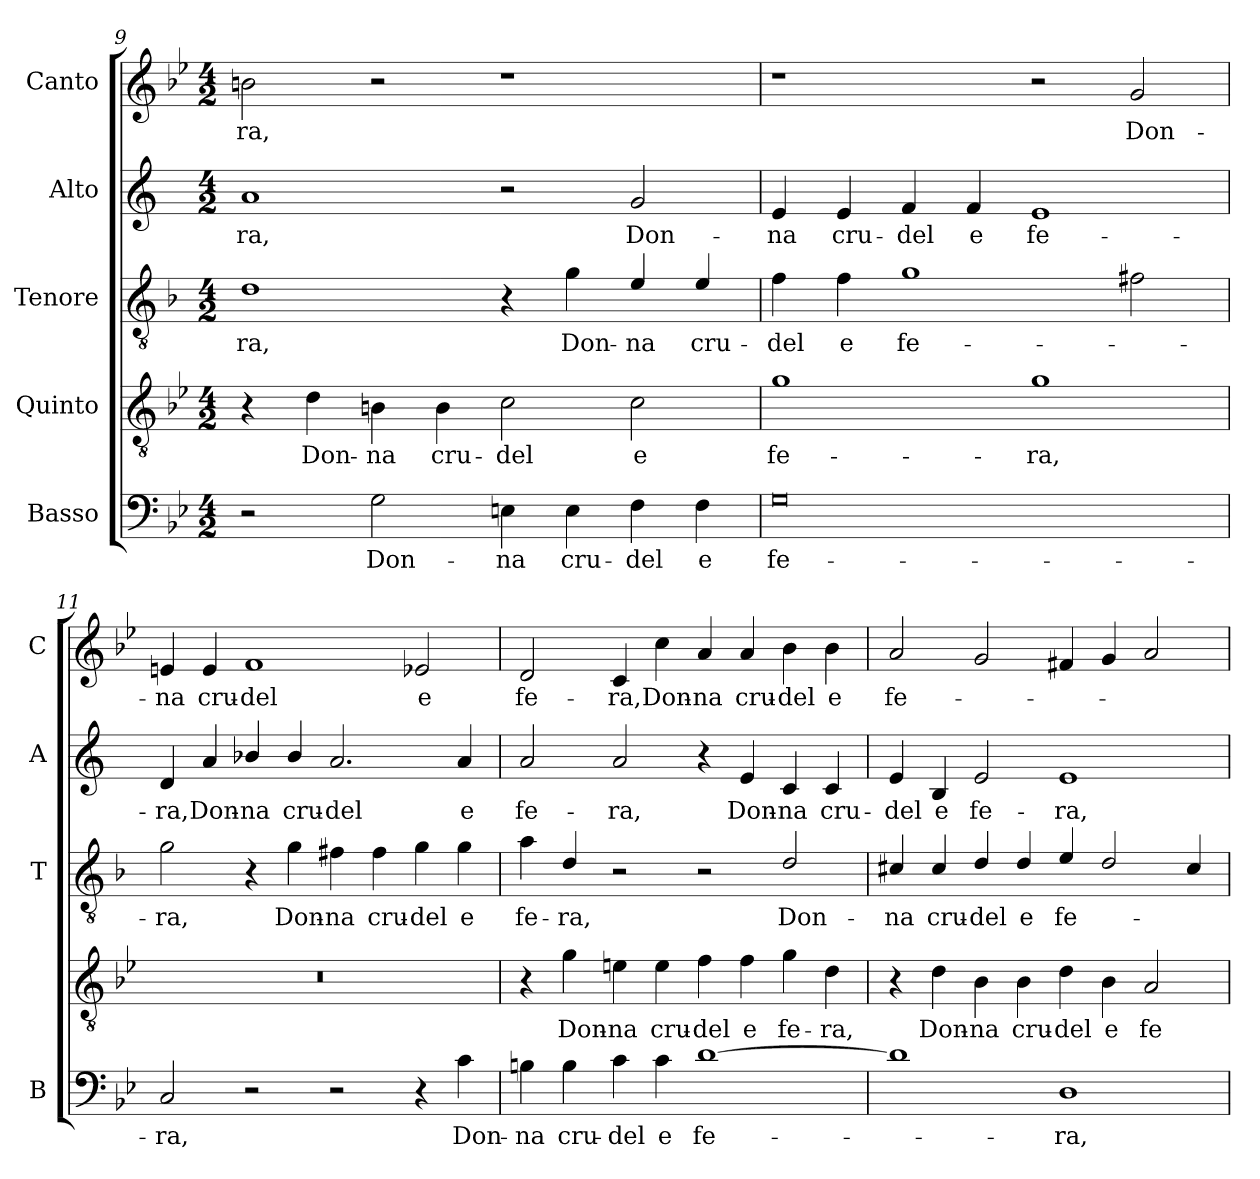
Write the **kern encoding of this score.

**kern	**text	**kern	**text	**kern	**text	**kern	**text	**kern	**text
*part5	*part5	*part4	*part4	*part3	*part3	*part2	*part2	*part1	*part1
*staff5	*staff5	*staff4	*staff4	*staff3	*staff3	*staff2	*staff2	*staff1	*staff1
*I"Basso	*	*I"Quinto	*	*I"Tenore	*	*I"Alto	*	*I"Canto	*
*I'B	*	*	*	*I'T	*	*I'A	*	*I'C	*
*clefF4	*	*clefGv2	*	*clefGv2	*	*clefG2	*	*clefG2	*
*	*	*	*	*ITrd4c7	*	*ITrd1c2	*	*	*
*k[b-e-]	*	*k[b-e-]	*	*k[b-e-]	*	*k[b-e-]	*	*k[b-e-]	*
*B-:	*	*B-:	*	*B-:	*	*B-:	*	*B-:	*
*M4/2	*	*M4/2	*	*M4/2	*	*M4/2	*	*M4/2	*
=9	=9	=9	=9	=9	=9	=9	=9	=9	=9
!	!	!	!	!	!LO:LY:b	!	!LO:LY:b	!	!LO:LY:b
2r	.	4r	.	1G	-ra,	1g	-ra,	2bn\	-ra,
!	!	!	!LO:LY:b	!	!	!	!	!	!
.	.	4d\	Don-	.	.	.	.	.	.
!	!LO:LY:b	!	!LO:LY:b	!	!	!	!	!	!
2G\	Don-	4Bn\	-na	.	.	.	.	2r	.
!	!	!	!LO:LY:b	!	!	!	!	!	!
.	.	4B\	cru-	.	.	.	.	.	.
!	!LO:LY:b	!	!LO:LY:b	!	!	!	!	!	!
4En\	-na	2c\	-del	4r	.	2r	.	1r	.
!	!LO:LY:b	!	!	!	!LO:LY:b	!	!	!	!
4E\	cru-	.	.	4c\	Don-	.	.	.	.
!	!LO:LY:b	!	!LO:LY:b	!	!LO:LY:b	!	!LO:LY:b	!	!
4F\	-del	2c\	e	4A/	-na	2f/	Don-	.	.
!	!LO:LY:b	!	!	!	!LO:LY:b	!	!	!	!
4F\	e	.	.	4A/	cru-	.	.	.	.
!!LO:PB:g=z
=10	=10	=10	=10	=10	=10	=10	=10	=10	=10
!	!LO:LY:b	!	!LO:LY:b	!	!LO:LY:b	!	!LO:LY:b	!	!
0G	fe-	1g	fe-	4B-\	-del	4d/	-na	1r	.
!	!	!	!	!	!LO:LY:b	!	!LO:LY:b	!	!
.	.	.	.	4B-\	e	4d/	cru-	.	.
!	!	!	!	!	!LO:LY:b	!	!LO:LY:b	!	!
.	.	.	.	1c	fe-	4e-/	-del	.	.
!	!	!	!	!	!	!	!LO:LY:b	!	!
.	.	.	.	.	.	4e-/	e	.	.
!	!	!	!LO:LY:b	!	!	!	!LO:LY:b	!	!
.	.	1g	-ra,	.	.	1d	fe-	2r	.
!	!	!	!	!	!	!	!	!	!LO:LY:b
.	.	.	.	2Bn\	.	.	.	2g/	Don-
=11	=11	=11	=11	=11	=11	=11	=11	=11	=11
!	!LO:LY:b	!	!	!	!LO:LY:b	!	!LO:LY:b	!	!LO:LY:b
2C/	-ra,	0r	.	2c\	-ra,	4c/	-ra,	4en/	-na
!	!	!	!	!	!	!	!LO:LY:b	!	!LO:LY:b
.	.	.	.	.	.	4g/	Don-	4e/	cru-
!	!	!	!	!	!	!	!LO:LY:b	!	!LO:LY:b
2r	.	.	.	4r	.	4a-X/	-na	1f	-del
!	!	!	!	!	!LO:LY:b	!	!LO:LY:b	!	!
.	.	.	.	4c\	Don-	4a-/	cru-	.	.
!	!	!	!	!	!LO:LY:b	!	!LO:LY:b	!	!
2r	.	.	.	4Bn\	-na	2.g/	-del	.	.
!	!	!	!	!	!LO:LY:b	!	!	!	!
.	.	.	.	4B\	cru-	.	.	.	.
!	!	!	!	!	!LO:LY:b	!	!	!	!LO:LY:b
4r	.	.	.	4c\	-del	.	.	2e-X/	e
!	!LO:LY:b	!	!	!	!LO:LY:b	!	!LO:LY:b	!	!
4c\	Don-	.	.	4c\	e	4g/	e	.	.
=12	=12	=12	=12	=12	=12	=12	=12	=12	=12
!	!LO:LY:b	!	!	!	!LO:LY:b	!	!LO:LY:b	!	!LO:LY:b
4Bn\	-na	4r	.	4d\	fe-	2g/	fe-	2d/	fe-
!	!LO:LY:b	!	!LO:LY:b	!	!LO:LY:b	!	!	!	!
4B\	cru-	4g\	Don-	4G/	-ra,	.	.	.	.
!	!LO:LY:b	!	!LO:LY:b	!	!	!	!LO:LY:b	!	!LO:LY:b
4c\	-del	4en\	-na	2r	.	2g/	-ra,	4c/	-ra,
!	!LO:LY:b	!	!LO:LY:b	!	!	!	!	!	!LO:LY:b
4c\	e	4e\	cru-	.	.	.	.	4cc\	Don-
!	!LO:LY:b	!	!LO:LY:b	!	!	!	!	!	!LO:LY:b
[1d	fe-	4f\	-del	2r	.	4r	.	4a/	-na
!	!	!	!LO:LY:b	!	!	!	!LO:LY:b	!	!LO:LY:b
.	.	4f\	e	.	.	4d/	Don-	4a/	cru-
!	!	!	!LO:LY:b	!	!LO:LY:b	!	!LO:LY:b	!	!LO:LY:b
.	.	4g\	fe-	2G/	Don-	4B-/	-na	4b-\	-del
!	!	!	!LO:LY:b	!	!	!	!LO:LY:b	!	!LO:LY:b
.	.	4d\	-ra,	.	.	4B-/	cru-	4b-\	e
!!LO:LB:g=z
=13	=13	=13	=13	=13	=13	=13	=13	=13	=13
!	!	!	!	!	!LO:LY:b	!	!LO:LY:b	!	!LO:LY:b
1d]	.	4r	.	4F#X/	-na	4d/	-del	2a/	fe-
!	!	!	!LO:LY:b	!	!LO:LY:b	!	!LO:LY:b	!	!
.	.	4d\	Don-	4F#/	cru-	4A/	e	.	.
!	!	!	!LO:LY:b	!	!LO:LY:b	!	!LO:LY:b	!	!
.	.	4B-\	-na	4G/	-del	2d/	fe-	2g/	.
!	!	!	!LO:LY:b	!	!LO:LY:b	!	!	!	!
.	.	4B-\	cru-	4G/	e	.	.	.	.
!	!LO:LY:b	!	!LO:LY:b	!	!LO:LY:b	!	!LO:LY:b	!	!
1D	-ra,	4d\	-del	4A/	fe-	1d	-ra,	4f#X/	.
!	!	!	!LO:LY:b	!	!	!	!	!	!
.	.	4B-\	e	2G/	.	.	.	4g/	.
!	!	!	!LO:LY:b	!	!	!	!	!	!
.	.	2A/	fe-	.	.	.	.	2a/	.
.	.	.	.	4F#/	.	.	.	.	.
=	=	=	=	=	=	=	=	=	=
*-	*-	*-	*-	*-	*-	*-	*-	*-	*-
